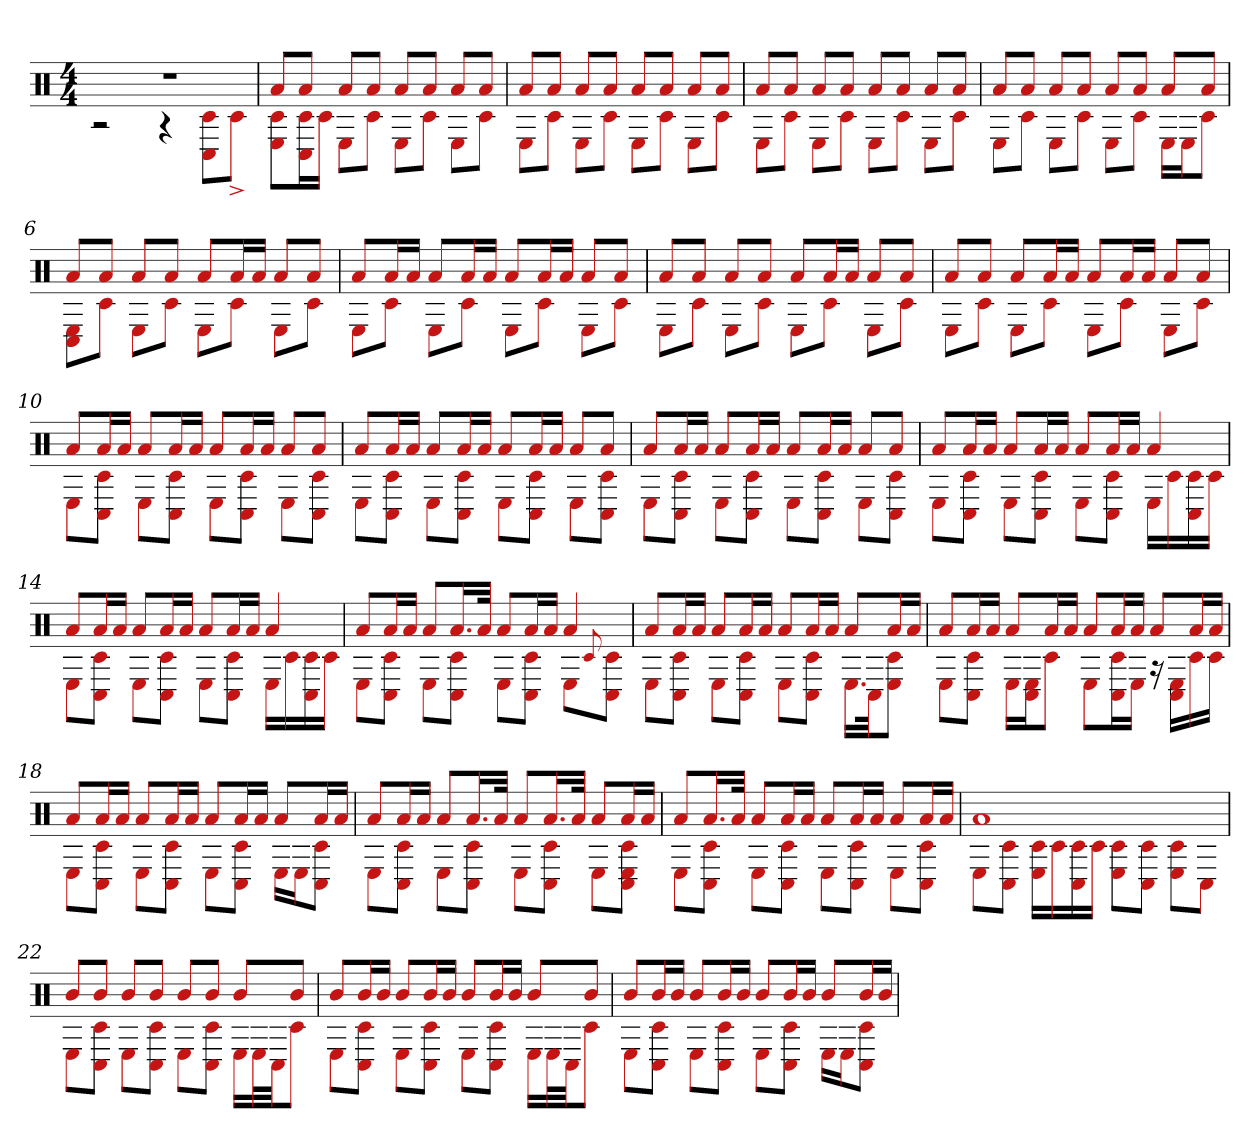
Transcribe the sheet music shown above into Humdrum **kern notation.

**kern
*part1
*staff1
*clefX
*k[]
*M4/4
=1
*^
1r	2r
.	4r
.	8C# 8c#L
.	8c#^J
=2	=2
8aL	8c# 8EL
8aJ	16C# 16c#L
.	16c#JJ
8aL	8EL
8aJ	8c#J
8aL	8EL
8aJ	8c#J
8aL	8EL
8aJ	8c#J
=3	=3
8aL	8EL
8aJ	8c#J
8aL	8EL
8aJ	8c#J
8aL	8EL
8aJ	8c#J
8aL	8EL
8aJ	8c#J
=4	=4
8aL	8EL
8aJ	8c#J
8aL	8EL
8aJ	8c#J
8aL	8EL
8aJ	8c#J
8aL	8EL
8aJ	8c#J
=5	=5
8aL	8EL
8aJ	8c#J
8aL	8EL
8aJ	8c#J
8aL	8EL
8aJ	8c#J
8aL	16ELL
.	16EJ
8aJ	8c#J
=6	=6
8aL	8C# 8EL
8aJ	8c#J
8aL	8EL
8aJ	8c#J
8aL	8EL
16aL	8c#J
16aJJ	.
8aL	8EL
8aJ	8c#J
=7	=7
8aL	8EL
16aL	8c#J
16aJJ	.
8aL	8EL
16aL	8c#J
16aJJ	.
8aL	8EL
16aL	8c#J
16aJJ	.
8aL	8EL
8aJ	8c#J
=8	=8
8aL	8EL
8aJ	8c#J
8aL	8EL
8aJ	8c#J
8aL	8EL
16aL	8c#J
16aJJ	.
8aL	8EL
8aJ	8c#J
=9	=9
8aL	8EL
8aJ	8c#J
8aL	8EL
16aL	8c#J
16aJJ	.
8aL	8EL
16aL	8c#J
16aJJ	.
8aL	8EL
8aJ	8c#J
=10	=10
8aL	8EL
16aL	8C# 8c#J
16aJJ	.
8aL	8EL
16aL	8C# 8c#J
16aJJ	.
8aL	8EL
16aL	8c# 8C#J
16aJJ	.
8aL	8EL
8aJ	8C# 8c#J
=11	=11
8aL	8EL
16aL	8C# 8c#J
16aJJ	.
8aL	8EL
16aL	8C# 8c#J
16aJJ	.
8aL	8EL
16aL	8C# 8c#J
16aJJ	.
8aL	8EL
8aJ	8C# 8c#J
=12	=12
8aL	8EL
16aL	8C# 8c#J
16aJJ	.
8aL	8EL
16aL	8C# 8c#J
16aJJ	.
8aL	8EL
16aL	8C# 8c#J
16aJJ	.
8aL	8EL
8aJ	8C# 8c#J
=13	=13
8aL	8EL
16aL	8C# 8c#J
16aJJ	.
8aL	8EL
16aL	8C# 8c#J
16aJJ	.
8aL	8EL
16aL	8C# 8c#J
16aJJ	.
4a	16ELL
.	16c#
.	16C# 16c#
.	16c#JJ
=14	=14
8aL	8EL
16aL	8C# 8c#J
16aJJ	.
8aL	8EL
16aL	8C# 8c#J
16aJJ	.
8aL	8EL
16aL	8C# 8c#J
16aJJ	.
4a	16ELL
.	16c#
.	16C# 16c#
.	16c#JJ
=15	=15
8aL	8EL
16aL	8C# 8c#J
16aJJ	.
8aL	8EL
16.aL	8C# 8c#J
32aJJk	.
8aL	8EL
16aL	8C# 8c#J
16aJJ	.
4a	8EL
.	8qqc#
.	8C# 8c#J
=16	=16
8aL	8EL
16aL	8C# 8c#J
16aJJ	.
8aL	8EL
16aL	8C# 8c#J
16aJJ	.
8aL	8EL
16aL	8C# 8c#J
16aJJ	.
8aL	16.ELL
.	32C#Jk
16aL	8E 8c#J
16aJJ	.
=17	=17
8aL	8EL
16aL	8C# 8c#J
16aJJ	.
8aL	16ELL
.	16E 16C#J
16aL	8c#J
16aJJ	.
8aL	8EL
16aL	16C# 16c#L
16aJJ	16EJJ
8aL	16r
.	16E 16C#LL
16aL	16c#
16aJJ	16c#JJ
=18	=18
8aL	8EL
16aL	8C# 8c#J
16aJJ	.
8aL	8EL
16aL	8C# 8c#J
16aJJ	.
8aL	8EL
16aL	8C# 8c#J
16aJJ	.
8aL	16ELL
.	16EJ
16aL	8C# 8c#J
16aJJ	.
=19	=19
8aL	8EL
16aL	8C# 8c#J
16aJJ	.
8aL	8EL
16.aL	8C# 8c#J
32aJJk	.
8aL	8EL
16.aL	8C# 8c#J
32aJJk	.
8aL	8EL
16aL	8C# 8c# 8EJ
16aJJ	.
=20	=20
8aL	8EL
16.aL	8C# 8c#J
32aJJk	.
8aL	8EL
16aL	8C# 8c#J
16aJJ	.
8aL	8EL
16aL	8C# 8c#J
16aJJ	.
8aL	8EL
16aL	8C# 8c#J
16aJJ	.
=21	=21
1a	8EL
.	8C# 8c#J
.	16E 16c#LL
.	16c#
.	16C# 16c#
.	16c#JJ
.	8E 8c#L
.	8C# 8c#J
.	8c# 8EL
.	8C#J
=22	=22
8bL	8EL
8bJ	8C# 8c#J
8bL	8EL
8bJ	8C# 8c#J
8bL	8EL
8bJ	8C# 8c#J
8bL	16ELL
.	32EL
.	32C#JJ
8bJ	8c#J
=23	=23
8bL	8EL
16bL	8C# 8c#J
16bJJ	.
8bL	8EL
16bL	8C# 8c#J
16bJJ	.
8bL	8EL
16bL	8C# 8c#J
16bJJ	.
8bL	16ELL
.	32EL
.	32C#JJ
8bJ	8c#J
=24	=24
8bL	8EL
16bL	8C# 8c#J
16bJJ	.
8bL	8EL
16bL	8C# 8c#J
16bJJ	.
8bL	8EL
16bL	8C# 8c#J
16bJJ	.
8bL	16ELL
.	16EJ
16bL	8C# 8c#J
16bJJ	.
*v	*v
=
*-
